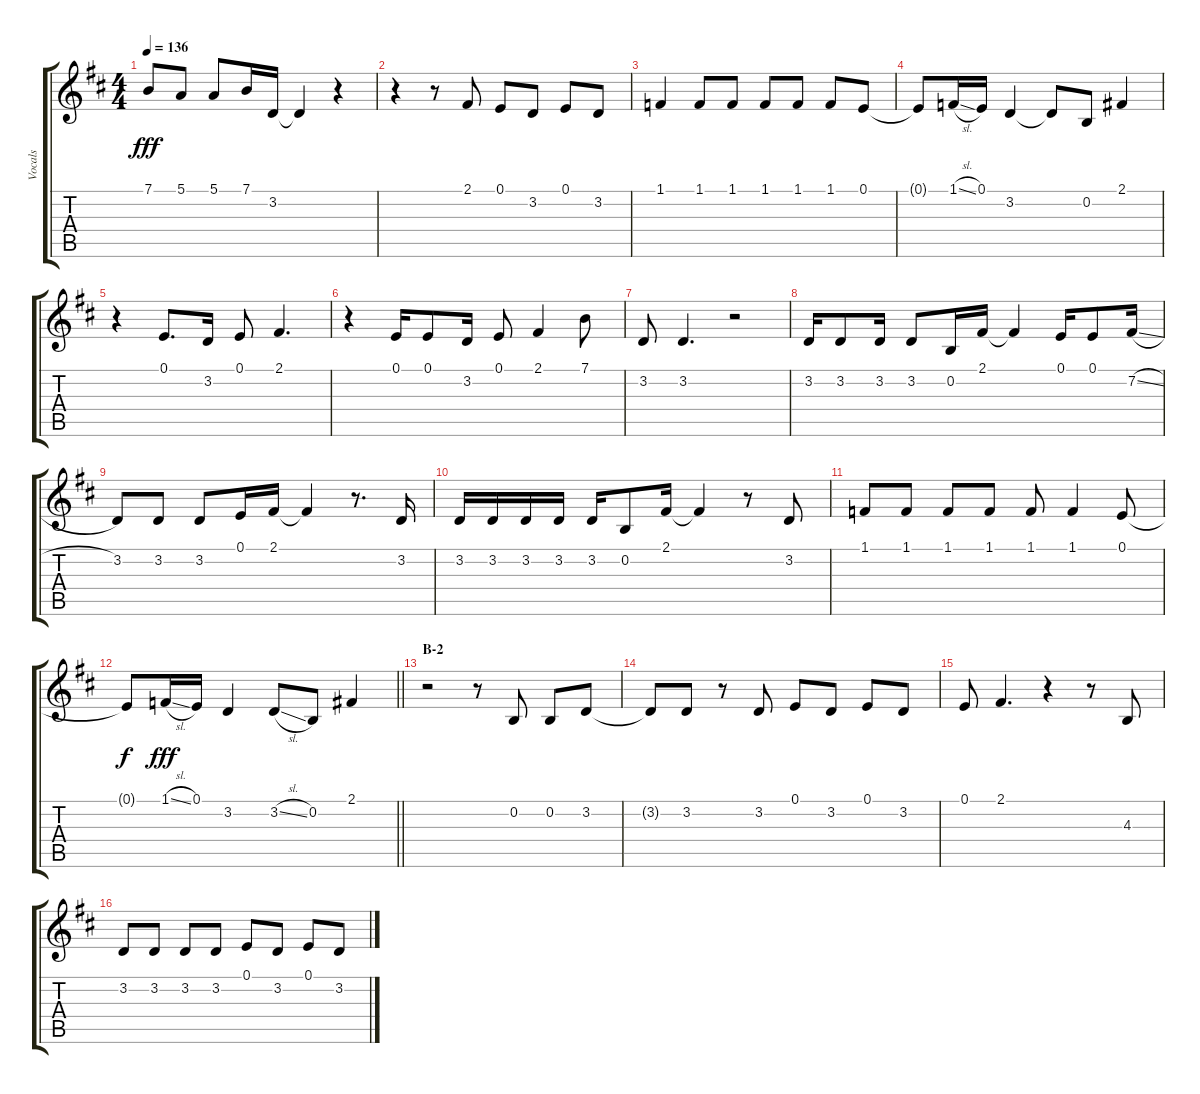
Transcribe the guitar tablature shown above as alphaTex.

\track ("Vocals" "Vocals") {instrument voiceoohs}
\staff {score tabs}
\tuning (E4 B3 G3 D3 A2 E2) {hide}
\ts (4 4)
\tempo 136
\clef g2
\ks d
7.1.8{dy fff} 5.1.8 5.1.8 7.1.16 3.2.16 3.2{t}.4 r.4 |
r.4 r.8 2.1.8 0.1.8 3.2.8 0.1.8 3.2.8 |
1.1.4 1.1.8 1.1.8 1.1.8 1.1.8 1.1.8 0.1.8 |
0.1{t}.8 1.1{sl}.16 0.1.16 3.2.4 3.2{t}.8 0.2.8 2.1.4 |
r.4 0.1.8{d} 3.2.16 0.1.8 2.1.4{d} |
r.4 0.1.16 0.1.8 3.2.16 0.1.8 2.1.4 7.1.8 |
3.2.8 3.2.4{d} r.2 |
3.2.16 3.2.8 3.2.16 3.2.8 0.2.16 2.1.16 2.1{t}.4 0.1.16 0.1.8 7.2{sl}.16 |
3.2.8 3.2.8 3.2.8 0.1.16 2.1.16 2.1{t}.4 r.8{d} 3.2.16 |
3.2.16 3.2.16 3.2.16 3.2.16 3.2.16 0.2.8 2.1.16 2.1{t}.4 r.8 3.2.8 |
1.1.8 1.1.8 1.1.8 1.1.8 1.1.8 1.1.4 0.1.8 |
\barLineRight lightlight
0.1{t}.8{dy f} 1.1{sl}.16{dy fff} 0.1.16 3.2.4 3.2{sl}.8 0.2.8 2.1.4 |
\section ("" "B-2")
r.2 r.8 0.2.8 0.2.8 3.2.8 |
3.2{t}.8 3.2.8 r.8 3.2.8 0.1.8 3.2.8 0.1.8 3.2.8 |
0.1.8 2.1.4{d} r.4 r.8 4.3.8 |
3.2.8 3.2.8 3.2.8 3.2.8 0.1.8 3.2.8 0.1.8 3.2.8
